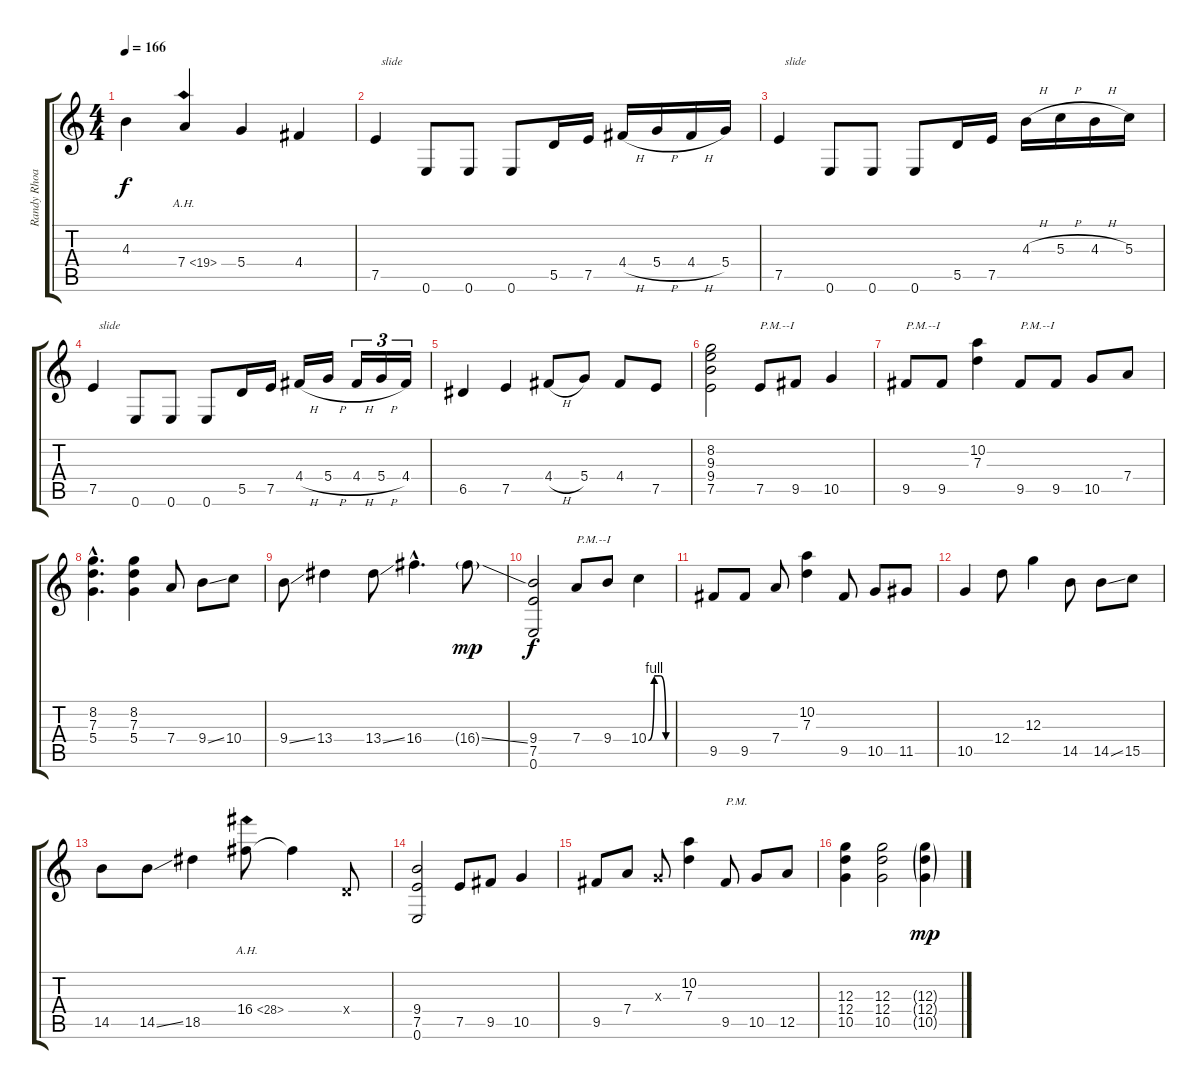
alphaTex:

\track ("Randy Rhoads GUITAR live " "Randy Rhoa") {instrument overdrivenguitar}
\staff {score tabs}
\tuning (E4 B3 G3 D3 A2 E2) {hide}
\ts (4 4)
\tempo 166
\clef g2
\ks c
4.3.4{dy f} 7.4{ah 12}.4 5.4.4 4.4.4 |
7.5.4{txt "  slide"} 0.6.8 0.6.8 0.6.8 5.5.16 7.5.16 4.4{h}.16 5.4{h}.16 4.4{h}.16 5.4.16 |
7.5.4{txt "  slide"} 0.6.8 0.6.8 0.6.8 5.5.16 7.5.16 4.3{h}.16 5.3{h}.16 4.3{h}.16 5.3.16 |
7.5.4{txt "  slide"} 0.6.8 0.6.8 0.6.8 5.5.16 7.5.16 4.4{h}.16 5.4{h}.16 4.4{h}.16{tu (3 2)} 5.4{h}.16{tu (3 2)} 4.4.16{tu (3 2)} |
6.5.4 7.5.4 4.4{h}.8 5.4.8 4.4.8 7.5.8 |
(8.2 9.3 9.4 7.5).2 7.5.8{txt "P.M.--I"} 9.5.8 10.5.4 |
9.5.8{txt "P.M.--I"} 9.5.8 (10.2 7.3).4 9.5.8{txt "P.M.--I"} 9.5.8 10.5.8 7.4.8 |
(8.2{hac} 7.3{hac} 5.4{hac}).4{d} (8.2 7.3 5.4).4 7.4.8 9.4{ss}.8 10.4.8 |
9.4{ss}.8 13.4.4 13.4{ss}.8 16.4{hac}.4{d} 16.4{ss g}.8{dy mp} |
(9.4 7.5 0.6).2{dy f} 7.4.8{txt "P.M.--I"} 9.4.8 10.4{be (custom 0 0 15 4 30 4 45 0 60 0)}.4 |
9.5.8 9.5.8 7.4.8 (10.2 7.3).4 9.5.8 10.5.8 11.5.8 |
10.5.4 12.4.8 12.3.4 14.5.8 14.5{ss}.8 15.5.8 |
14.5.8 14.5{ss}.8 18.5.4 16.4{ah 12}.8 16.4{t}.4 0.4{x}.8 |
(9.4 7.5 0.6).2 7.5.8 9.5.8 10.5.4 |
9.5.8 7.4.8 0.3{x}.8 (10.2 7.3).4 9.5.8{txt "P.M."} 10.5.8 12.5.8 |
(12.3 12.4 10.5).4 (12.3 12.4 10.5).2 (12.3{ss g} 12.4{ss g} 10.5{g}).4{dy mp}
